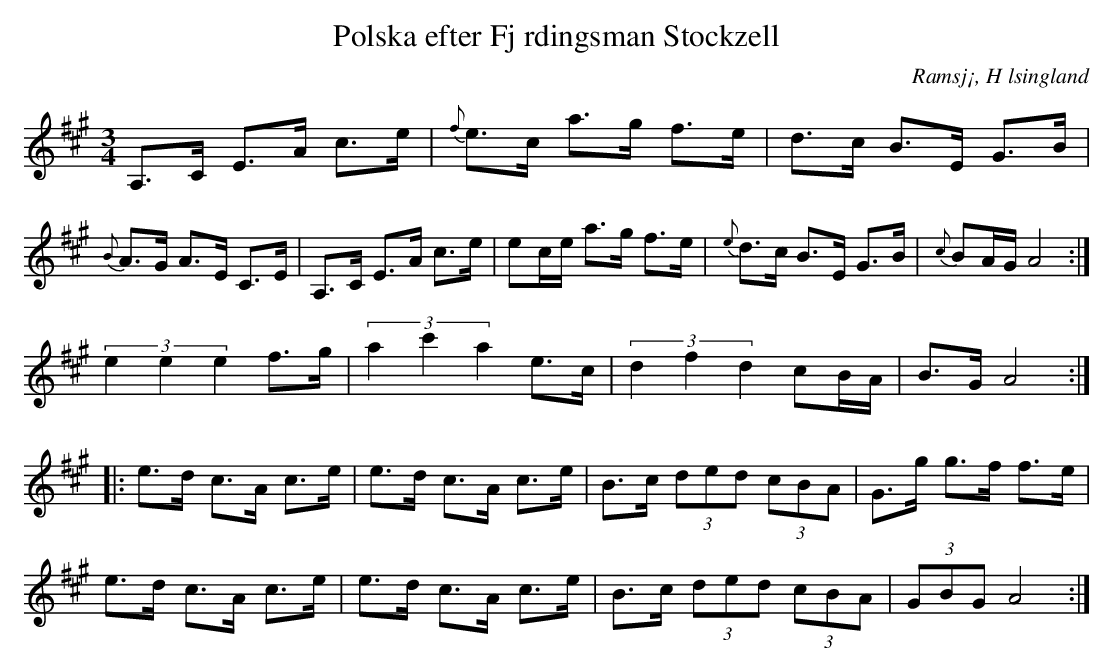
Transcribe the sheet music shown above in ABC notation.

X:1
T:Polska efter Fj rdingsman Stockzell
O: Ramsj¡, H lsingland
M:3/4
L:1/8
K:A
A,>C E>A c>e|{f}e>c a>g f>e| d>c B>E G>B |{B}A>G A>E C>E|A,>C E>A c>e|ec/e/ a>g f>e| {e}d>c B>E G>B |{c}BA/G/ A4:|
(3e2 e2 e2 f>g | (3a2 c'2 a2 e>c | (3d2 f2 d2 cB/A/ | B>G A4 :|
|: e>d c>A c>e | e>d c>A c>e | B>c (3ded (3cBA | G>g g>f f>e |
e>d c>A c>e | e>d c>A c>e | B>c (3ded (3cBA | (3GBG A4 :|]
